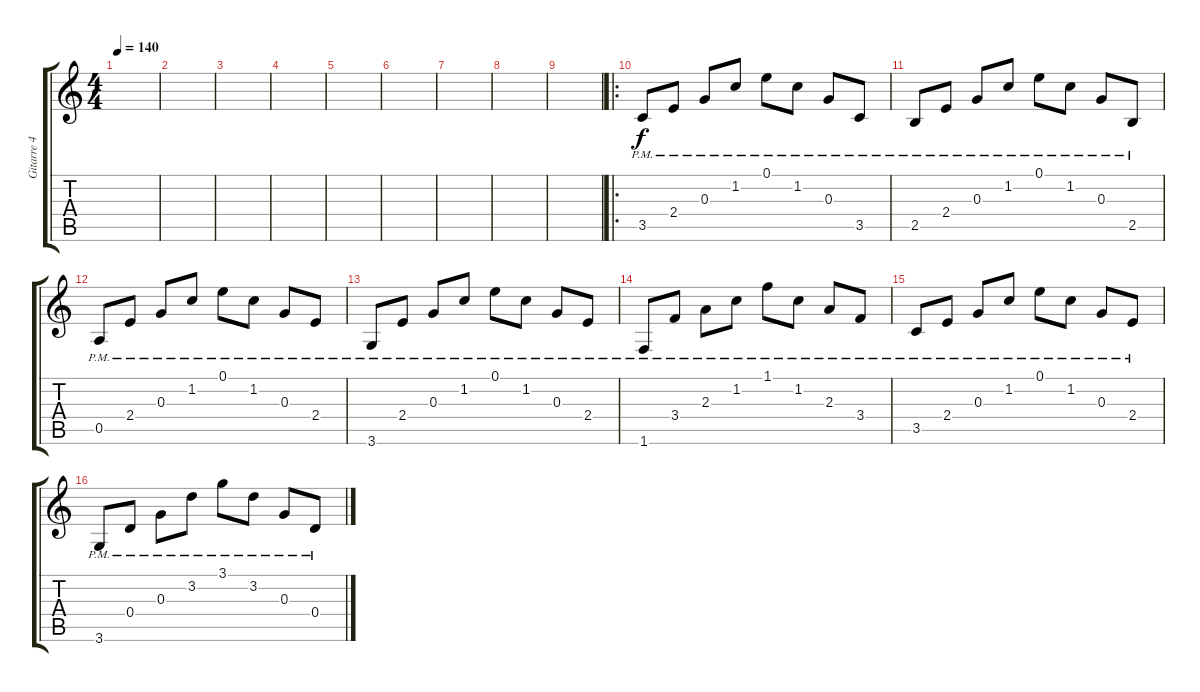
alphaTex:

\track ("Gitarre 4" "Gitarre 4") {instrument distortionguitar}
\staff {score tabs}
\tuning (E4 B3 G3 D3 A2 E2) {hide}
\ts (4 4)
\tempo 140
\clef g2
\ks c
|
|
|
|
|
|
|
|
|
\ro
3.5{pm}.8 2.4{pm}.8 0.3{pm}.8 1.2{pm}.8 0.1{pm}.8 1.2{pm}.8 0.3{pm}.8 3.5{pm}.8 |
2.5{pm}.8 2.4{pm}.8 0.3{pm}.8 1.2{pm}.8 0.1{pm}.8 1.2{pm}.8 0.3{pm}.8 2.5{pm}.8 |
0.5{pm}.8 2.4{pm}.8 0.3{pm}.8 1.2{pm}.8 0.1{pm}.8 1.2{pm}.8 0.3{pm}.8 2.4{pm}.8 |
3.6{pm}.8 2.4{pm}.8 0.3{pm}.8 1.2{pm}.8 0.1{pm}.8 1.2{pm}.8 0.3{pm}.8 2.4{pm}.8 |
1.6{pm}.8 3.4{pm}.8 2.3{pm}.8 1.2{pm}.8 1.1{pm}.8 1.2{pm}.8 2.3{pm}.8 3.4{pm}.8 |
3.5{pm}.8 2.4{pm}.8 0.3{pm}.8 1.2{pm}.8 0.1{pm}.8 1.2{pm}.8 0.3{pm}.8 2.4{pm}.8 |
3.6{pm}.8 0.4{pm}.8 0.3{pm}.8 3.2{pm}.8 3.1{pm}.8 3.2{pm}.8 0.3{pm}.8 0.4{pm}.8
